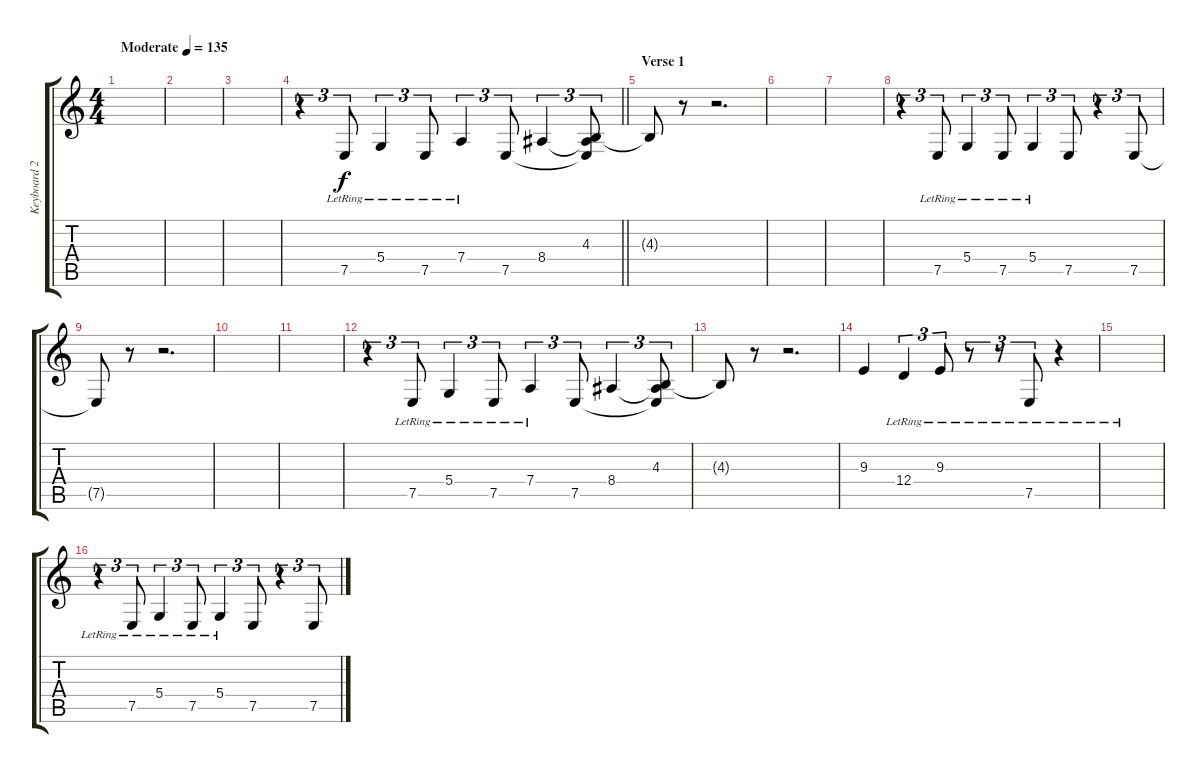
\track ("Keyboard 2" "Keyboard 2") {instrument lead5charang}
\staff {score tabs}
\tuning (E4 B3 G3 D3 A2 E2) {hide}
\ts (4 4)
\tempo (135 "Moderate")
\clef g2
\ks c
|
|
|
\barLineRight lightlight
r.4{tu (3 2)} 7.5{lr}.8{tu (3 2)} 5.4{lr}.4{tu (3 2)} 7.5{lr}.8{tu (3 2)} 7.4{lr}.4{tu (3 2)} 7.5.8{tu (3 2)} 8.4.4{tu (3 2)} (4.3 8.4{t} 7.5{t}).8{tu (3 2)} |
\section ("" "Verse 1")
4.3{t}.8 r.8 r.2{d} |
|
|
r.4{tu (3 2)} 7.5{lr}.8{tu (3 2)} 5.4{lr}.4{tu (3 2)} 7.5{lr}.8{tu (3 2)} 5.4{lr}.4{tu (3 2)} 7.5.8{tu (3 2)} r.4{tu (3 2)} 7.5.8{tu (3 2)} |
7.5{t}.8 r.8 r.2{d} |
|
|
r.4{tu (3 2)} 7.5{lr}.8{tu (3 2)} 5.4{lr}.4{tu (3 2)} 7.5{lr}.8{tu (3 2)} 7.4{lr}.4{tu (3 2)} 7.5.8{tu (3 2)} 8.4.4{tu (3 2)} (4.3 8.4{t} 7.5{t}).8{tu (3 2)} |
4.3{t}.8 r.8 r.2{d} |
9.3.4 12.4{lr}.4{tu (3 2)} 9.3{lr}.8{tu (3 2)} r.8{tu (3 2)} r.8{tu (3 2)} 7.5{lr}.8{tu (3 2)} r.4 |
|
r.4{tu (3 2)} 7.5{lr}.8{tu (3 2)} 5.4{lr}.4{tu (3 2)} 7.5{lr}.8{tu (3 2)} 5.4{lr}.4{tu (3 2)} 7.5.8{tu (3 2)} r.4{tu (3 2)} 7.5.8{tu (3 2)}
